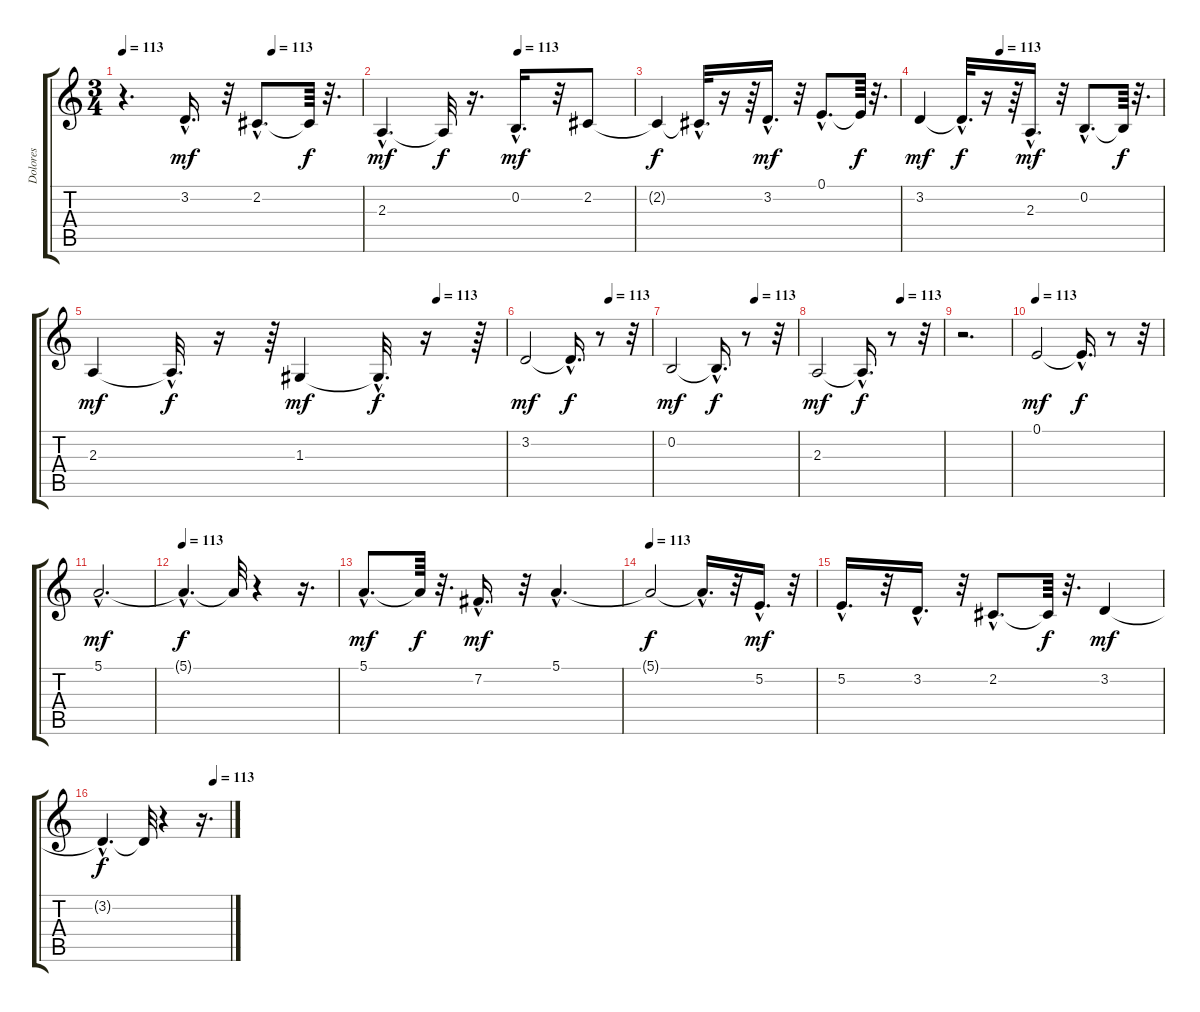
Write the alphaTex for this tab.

\track ("Dolores" "Dolores") {instrument panflute}
\staff {score tabs}
\tuning (E4 B3 G3 D3 A2 E2) {hide}
\ts (3 4)
\tempo 113
\tempo (113 0.625)
\clef g2
\ks c
r.4{d dy f} 3.2{hac}.16{d dy mf} r.32 2.2{hac}.8{d} 2.2{t}.64{dy f} r.32{d} |
\tempo (113 0.5416666666666666)
2.3{hac}.4{d dy mf} 2.3{t}.32{dy f} r.16{d} 0.2{hac}.16{d dy mf} r.32 2.2.8 |
2.2{t}.4{dy f} 2.2{hac t}.32{d} r.16 r.64 3.2{hac}.16{d dy mf} r.32 0.1{hac}.8{d} 0.1{t}.64{dy f} r.32{d} |
\tempo (113 0.3333333333333333)
3.2.4{dy mf} 3.2{hac t}.32{d dy f} r.16 r.64 2.3{hac}.16{d dy mf} r.32 0.2{hac}.8{d} 0.2{t}.64{dy f} r.32{d} |
\tempo (113 0.8333333333333334)
2.3.4{dy mf} 2.3{hac t}.32{d dy f} r.16 r.64 1.3.4{dy mf} 1.3{hac t}.32{d dy f} r.16 r.64 |
\tempo (113 0.6666666666666666)
3.2.2{dy mf} 3.2{hac t}.16{d dy f} r.8 r.32 |
\tempo (113 0.6666666666666666)
0.2.2{dy mf} 0.2{hac t}.16{d dy f} r.8 r.32 |
\tempo (113 0.6666666666666666)
2.3.2{dy mf} 2.3{hac t}.16{d dy f} r.8 r.32 |
r.2{d} |
\tempo 113
0.1.2{dy mf} 0.1{hac t}.16{d dy f} r.8 r.32 |
5.1{hac}.2{d dy mf} |
\tempo 113
5.1{hac t}.4{d dy f} 5.1{t}.32 r.4 r.16{d} |
5.1{hac}.8{d dy mf} 5.1{t}.64{dy f} r.32{d} 7.2{hac}.16{d dy mf} r.32 5.1{hac}.4{d} |
\tempo 113
5.1{t}.2{dy f} 5.1{hac t}.16{d} r.32 5.2{hac}.16{d dy mf} r.32 |
5.2{hac}.16{d} r.32 3.2{hac}.16{d} r.32 2.2{hac}.8{d} 2.2{t}.64{dy f} r.32{d} 3.2.4{dy mf} |
\tempo (113 0.875)
3.2{hac t}.4{d dy f} 3.2{t}.32 r.4 r.16{d}
